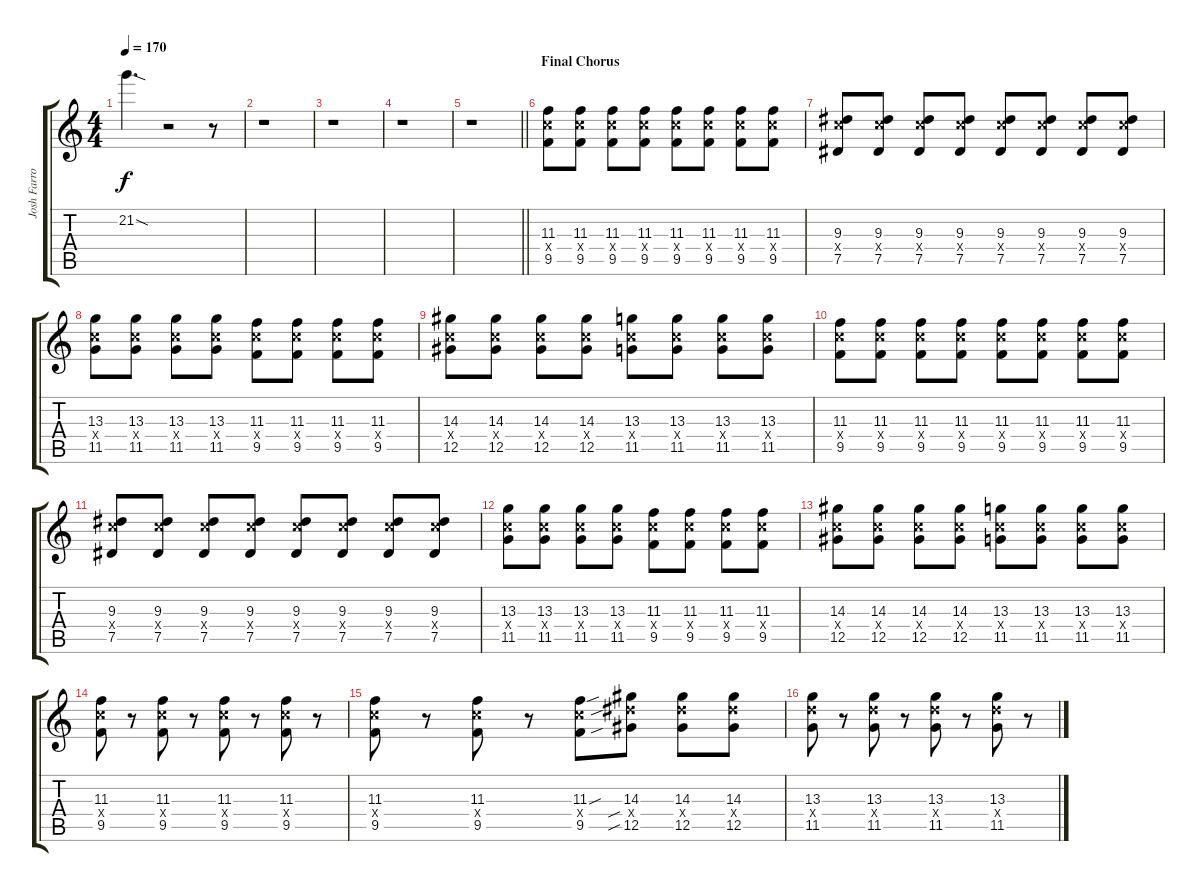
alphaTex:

\track ("Josh Farro (Lead Guitar)" "Josh Farro") {instrument overdrivenguitar}
\staff {score tabs}
\tuning (Eb4 Bb3 Gb3 Db3 Ab2 Db2) {hide}
\ts (4 4)
\tempo 170
\clef g2
\ks c
21.2{sod}.4{d dy f} r.2 r.8 |
r.1 |
r.1 |
r.1 |
\barLineRight lightlight
r.1 |
\section ("" "Final Chorus")
(11.3 11.4{x} 9.5).8 (11.3 11.4{x} 9.5).8 (11.3 11.4{x} 9.5).8 (11.3 11.4{x} 9.5).8 (11.3 11.4{x} 9.5).8 (11.3 11.4{x} 9.5).8 (11.3 11.4{x} 9.5).8 (11.3 11.4{x} 9.5).8 |
(9.3 11.4{x} 7.5).8 (9.3 11.4{x} 7.5).8 (9.3 11.4{x} 7.5).8 (9.3 11.4{x} 7.5).8 (9.3 11.4{x} 7.5).8 (9.3 11.4{x} 7.5).8 (9.3 11.4{x} 7.5).8 (9.3 11.4{x} 7.5).8 |
(13.3 11.4{x} 11.5).8 (13.3 11.4{x} 11.5).8 (13.3 11.4{x} 11.5).8 (13.3 11.4{x} 11.5).8 (11.3 11.4{x} 9.5).8 (11.3 11.4{x} 9.5).8 (11.3 11.4{x} 9.5).8 (11.3 11.4{x} 9.5).8 |
(14.3 11.4{x} 12.5).8 (14.3 11.4{x} 12.5).8 (14.3 11.4{x} 12.5).8 (14.3 11.4{x} 12.5).8 (13.3 11.4{x} 11.5).8 (13.3 11.4{x} 11.5).8 (13.3 11.4{x} 11.5).8 (13.3 11.4{x} 11.5).8 |
(11.3 11.4{x} 9.5).8 (11.3 11.4{x} 9.5).8 (11.3 11.4{x} 9.5).8 (11.3 11.4{x} 9.5).8 (11.3 11.4{x} 9.5).8 (11.3 11.4{x} 9.5).8 (11.3 11.4{x} 9.5).8 (11.3 11.4{x} 9.5).8 |
(9.3 11.4{x} 7.5).8 (9.3 11.4{x} 7.5).8 (9.3 11.4{x} 7.5).8 (9.3 11.4{x} 7.5).8 (9.3 11.4{x} 7.5).8 (9.3 11.4{x} 7.5).8 (9.3 11.4{x} 7.5).8 (9.3 11.4{x} 7.5).8 |
(13.3 11.4{x} 11.5).8 (13.3 11.4{x} 11.5).8 (13.3 11.4{x} 11.5).8 (13.3 11.4{x} 11.5).8 (11.3 11.4{x} 9.5).8 (11.3 11.4{x} 9.5).8 (11.3 11.4{x} 9.5).8 (11.3 11.4{x} 9.5).8 |
(14.3 11.4{x} 12.5).8 (14.3 11.4{x} 12.5).8 (14.3 11.4{x} 12.5).8 (14.3 11.4{x} 12.5).8 (13.3 11.4{x} 11.5).8 (13.3 11.4{x} 11.5).8 (13.3 11.4{x} 11.5).8 (13.3 11.4{x} 11.5).8 |
(11.3 11.4{x} 9.5).8 r.8 (11.3 11.4{x} 9.5).8 r.8 (11.3 11.4{x} 9.5).8 r.8 (11.3 11.4{x} 9.5).8 r.8 |
(11.3 11.4{x} 9.5).8 r.8 (11.3 11.4{x} 9.5).8 r.8 (11.3{sou} 11.4{x} 9.5).8 (14.3 14.4{sib x} 12.5{sib}).8 (14.3 14.4{x} 12.5).8 (14.3 14.4{x} 12.5).8 |
(13.3 13.4{x} 11.5).8 r.8 (13.3 13.4{x} 11.5).8 r.8 (13.3 13.4{x} 11.5).8 r.8 (13.3 13.4{x} 11.5).8 r.8
